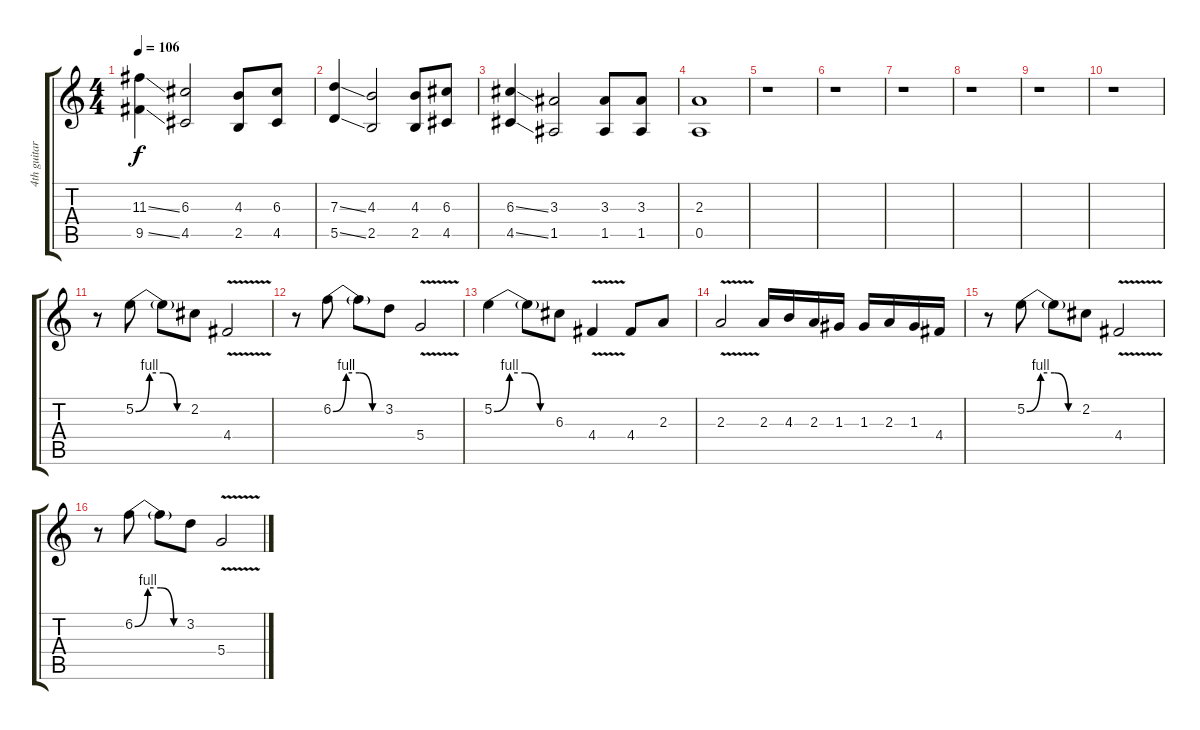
\track ("4th guitar" "4th guitar") {instrument distortionguitar}
\staff {score tabs}
\tuning (E4 B3 G3 D3 A2 E2) {hide}
\ts (4 4)
\tempo 106
\clef g2
\ks c
(11.3{ss} 9.5{ss}).4{dy f} (6.3 4.5).2 (4.3 2.5).8 (6.3 4.5).8 |
(7.3{ss} 5.5{ss}).4 (4.3 2.5).2 (4.3 2.5).8 (6.3 4.5).8 |
(6.3{ss} 4.5{ss}).4 (3.3 1.5).2 (3.3 1.5).8 (3.3 1.5).8 |
(2.3 0.5).1 |
r.1 |
r.1 |
r.1 |
r.1 |
r.1 |
r.1 |
r.8 5.2{be (custom 0 0 15 4 30 4 45 0 60 0)}.8 5.2{t}.8 2.2.8 4.4{v}.2 |
r.8 6.2{be (custom 0 0 15 4 30 4 45 0 60 0)}.8 6.2{t}.8 3.2.8 5.4{v}.2 |
5.2{be (custom 0 0 15 4 30 4 45 0 60 0)}.4 5.2{t}.8 6.3.8 4.4{v}.4 4.4.8 2.3.8 |
2.3{v}.2 2.3.16 4.3.16 2.3.16 1.3.16 1.3.16 2.3.16 1.3.16 4.4.16 |
r.8 5.2{be (custom 0 0 15 4 30 4 45 0 60 0)}.8 5.2{t}.8 2.2.8 4.4{v}.2 |
r.8 6.2{be (custom 0 0 15 4 30 4 45 0 60 0)}.8 6.2{t}.8 3.2.8 5.4{v}.2
